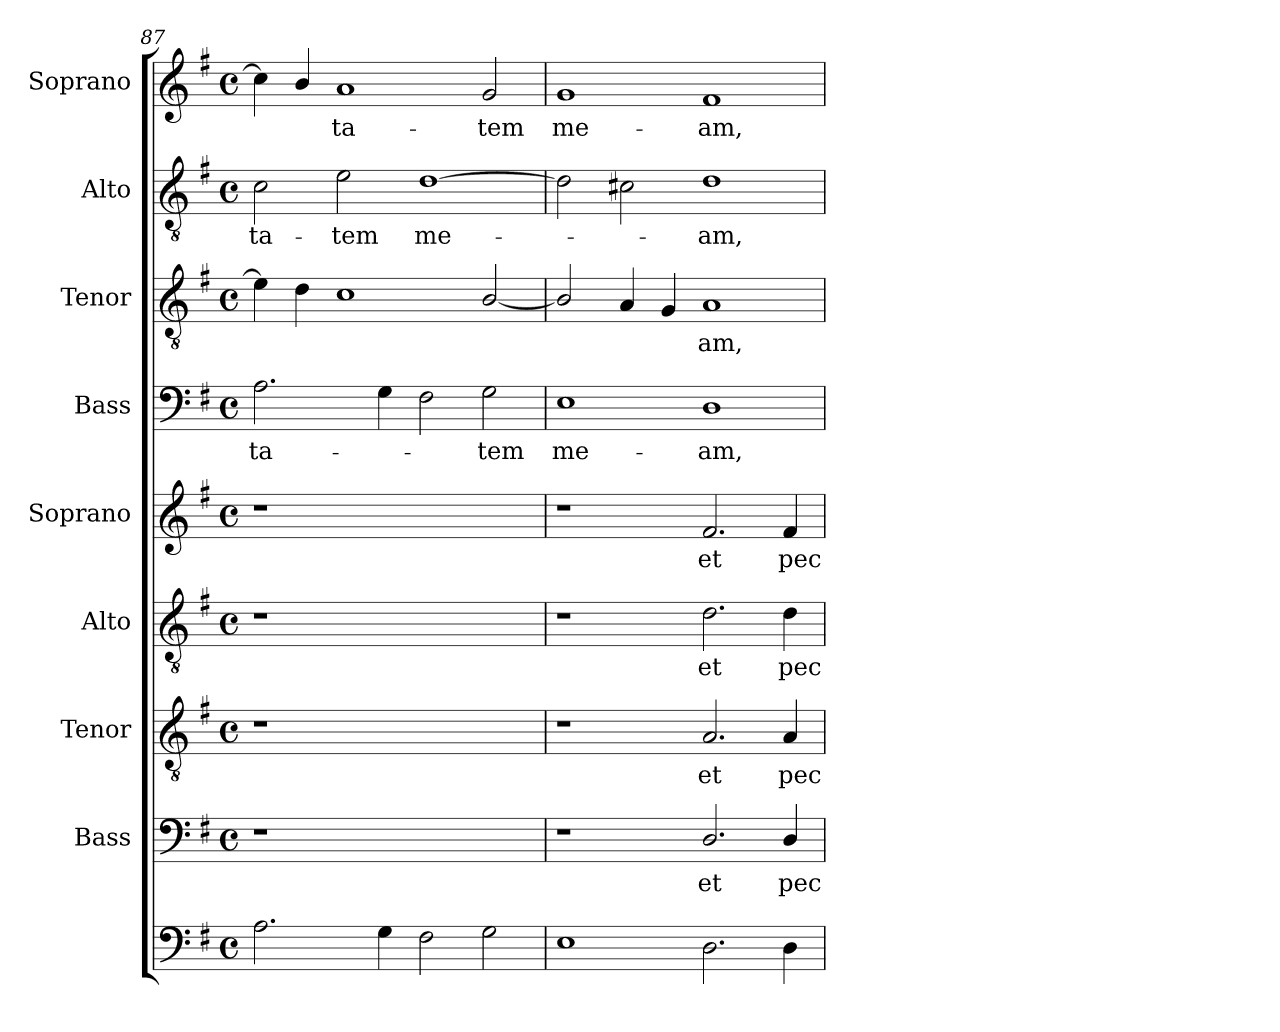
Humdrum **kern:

**kern	**kern	**text	**kern	**text	**kern	**text	**kern	**text	**kern	**text	**kern	**text	**kern	**text	**kern	**text
*part9	*part8	*part8	*part7	*part7	*part6	*part6	*part5	*part5	*part4	*part4	*part3	*part3	*part2	*part2	*part1	*part1
*staff9	*staff8	*staff8	*staff7	*staff7	*staff6	*staff6	*staff5	*staff5	*staff4	*staff4	*staff3	*staff3	*staff2	*staff2	*staff1	*staff1
*I""Violón y contrabajo"	*I"Bass	*	*I"Tenor	*	*I"Alto	*	*I"Soprano	*	*I"Bass	*	*I"Tenor	*	*I"Alto	*	*I"Soprano	*
*I'Cont.	*I'B.	*	*I'T.	*	*I'A.	*	*I'S.	*	*I'B.	*	*I'T.	*	*I'A.	*	*I'S.	*
!!LO:LB:g=z
*clefF4	*clefF4	*	*clefGv2	*	*clefGv2	*	*clefG2	*	*clefF4	*	*clefGv2	*	*clefGv2	*	*clefG2	*
*	*	*	*ITrd7c12	*	*ITrd7c12	*	*	*	*	*	*ITrd7c12	*	*ITrd7c12	*	*	*
*k[f#]	*k[f#]	*	*k[f#]	*	*k[f#]	*	*k[f#]	*	*k[f#]	*	*k[f#]	*	*k[f#]	*	*k[f#]	*
*G:	*G:	*	*G:	*	*G:	*	*G:	*	*G:	*	*G:	*	*G:	*	*G:	*
*M4/4	*M4/4	*	*M4/4	*	*M4/4	*	*M4/4	*	*M4/4	*	*M4/4	*	*M4/4	*	*M4/4	*
*met(c)	*met(c)	*	*met(c)	*	*met(c)	*	*met(c)	*	*met(c)	*	*met(c)	*	*met(c)	*	*met(c)	*
=87	=87	=87	=87	=87	=87	=87	=87	=87	=87	=87	=87	=87	=87	=87	=87	=87
!	!LO:N:vis=1	!	!LO:N:vis=1	!	!LO:N:vis=1	!	!LO:N:vis=1	!	!	!	!	!	!	!	!	!
!	!	!	!	!	!	!	!	!	!	!LO:LY:b:color=#000000	!	!	!	!	!	!
!	!	!	!	!	!	!	!	!	!	!	!	!	!	!LO:LY:b:color=#000000	!	!
2.Ai\	1r	.	1r	.	1r	.	1r	.	2.Ai\	-ta-	4Ei\]	.	2Ci\	-ta-	4cci\]	.
.	.	.	.	.	.	.	.	.	.	.	4Di\	.	.	.	4bi/	.
!	!	!	!	!	!	!	!	!	!	!	!	!	!	!LO:LY:b:color=#000000	!	!
!	!	!	!	!	!	!	!	!	!	!	!	!	!	!	!	!LO:LY:b:color=#000000
.	.	.	.	.	.	.	.	.	.	.	1Ci	.	2Ei\	-tem	1ai	-ta-
4Gi\	.	.	.	.	.	.	.	.	4Gi\	.	.	.	.	.	.	.
!	!	!	!	!	!	!	!	!	!	!	!	!	!	!LO:LY:b:color=#000000	!	!
2F#i\	1ryy	.	1ryy	.	1ryy	.	1ryy	.	2F#i\	.	.	.	[1Di	me-	.	.
!	!	!	!	!	!	!	!	!	!	!LO:LY:b:color=#000000	!	!	!	!	!	!
!	!	!	!	!	!	!	!	!	!	!	!	!	!	!	!	!LO:LY:b:color=#000000
2Gi\	.	.	.	.	.	.	.	.	2Gi\	-tem	[2BBi/	.	.	.	2gi/	-tem
=88	=88	=88	=88	=88	=88	=88	=88	=88	=88	=88	=88	=88	=88	=88	=88	=88
!	!	!	!	!	!	!	!	!	!	!LO:LY:b:color=#000000	!	!	!	!	!	!
!	!	!	!	!	!	!	!	!	!	!	!	!	!	!	!	!LO:LY:b:color=#000000
1Ei	1r	.	1r	.	1r	.	1r	.	1Ei	me-	2BBi/]	.	2Di\]	.	1gi	me-
.	.	.	.	.	.	.	.	.	.	.	4AAi/	.	2C#Xi\	.	.	.
.	.	.	.	.	.	.	.	.	.	.	4GGi/	.	.	.	.	.
!	!	!LO:LY:b:color=#000000	!	!	!	!	!	!	!	!	!	!	!	!	!	!
!	!	!	!	!LO:LY:b:color=#000000	!	!	!	!	!	!	!	!	!	!	!	!
!	!	!	!	!	!	!LO:LY:b:color=#000000	!	!	!	!	!	!	!	!	!	!
!	!	!	!	!	!	!	!	!LO:LY:b:color=#000000	!	!	!	!	!	!	!	!
!	!	!	!	!	!	!	!	!	!	!LO:LY:b:color=#000000	!	!	!	!	!	!
!	!	!	!	!	!	!	!	!	!	!	!	!LO:LY:b:color=#000000	!	!	!	!
!	!	!	!	!	!	!	!	!	!	!	!	!	!	!LO:LY:b:color=#000000	!	!
!	!	!	!	!	!	!	!	!	!	!	!	!	!	!	!	!LO:LY:b:color=#000000
2.Di\	2.Di/	et	2.AAi/	et	2.Di\	et	2.f#i/	et	1Di	-am,	1AAi	-am,	1Di	-am,	1f#i	-am,
!	!	!LO:LY:b:color=#000000	!	!	!	!	!	!	!	!	!	!	!	!	!	!
!	!	!	!	!LO:LY:b:color=#000000	!	!	!	!	!	!	!	!	!	!	!	!
!	!	!	!	!	!	!LO:LY:b:color=#000000	!	!	!	!	!	!	!	!	!	!
!	!	!	!	!	!	!	!	!LO:LY:b:color=#000000	!	!	!	!	!	!	!	!
4Di\	4Di/	pec-	4AAi/	pec-	4Di\	pec-	4f#i/	pec-	.	.	.	.	.	.	.	.
=	=	=	=	=	=	=	=	=	=	=	=	=	=	=	=	=
*-	*-	*-	*-	*-	*-	*-	*-	*-	*-	*-	*-	*-	*-	*-	*-	*-
